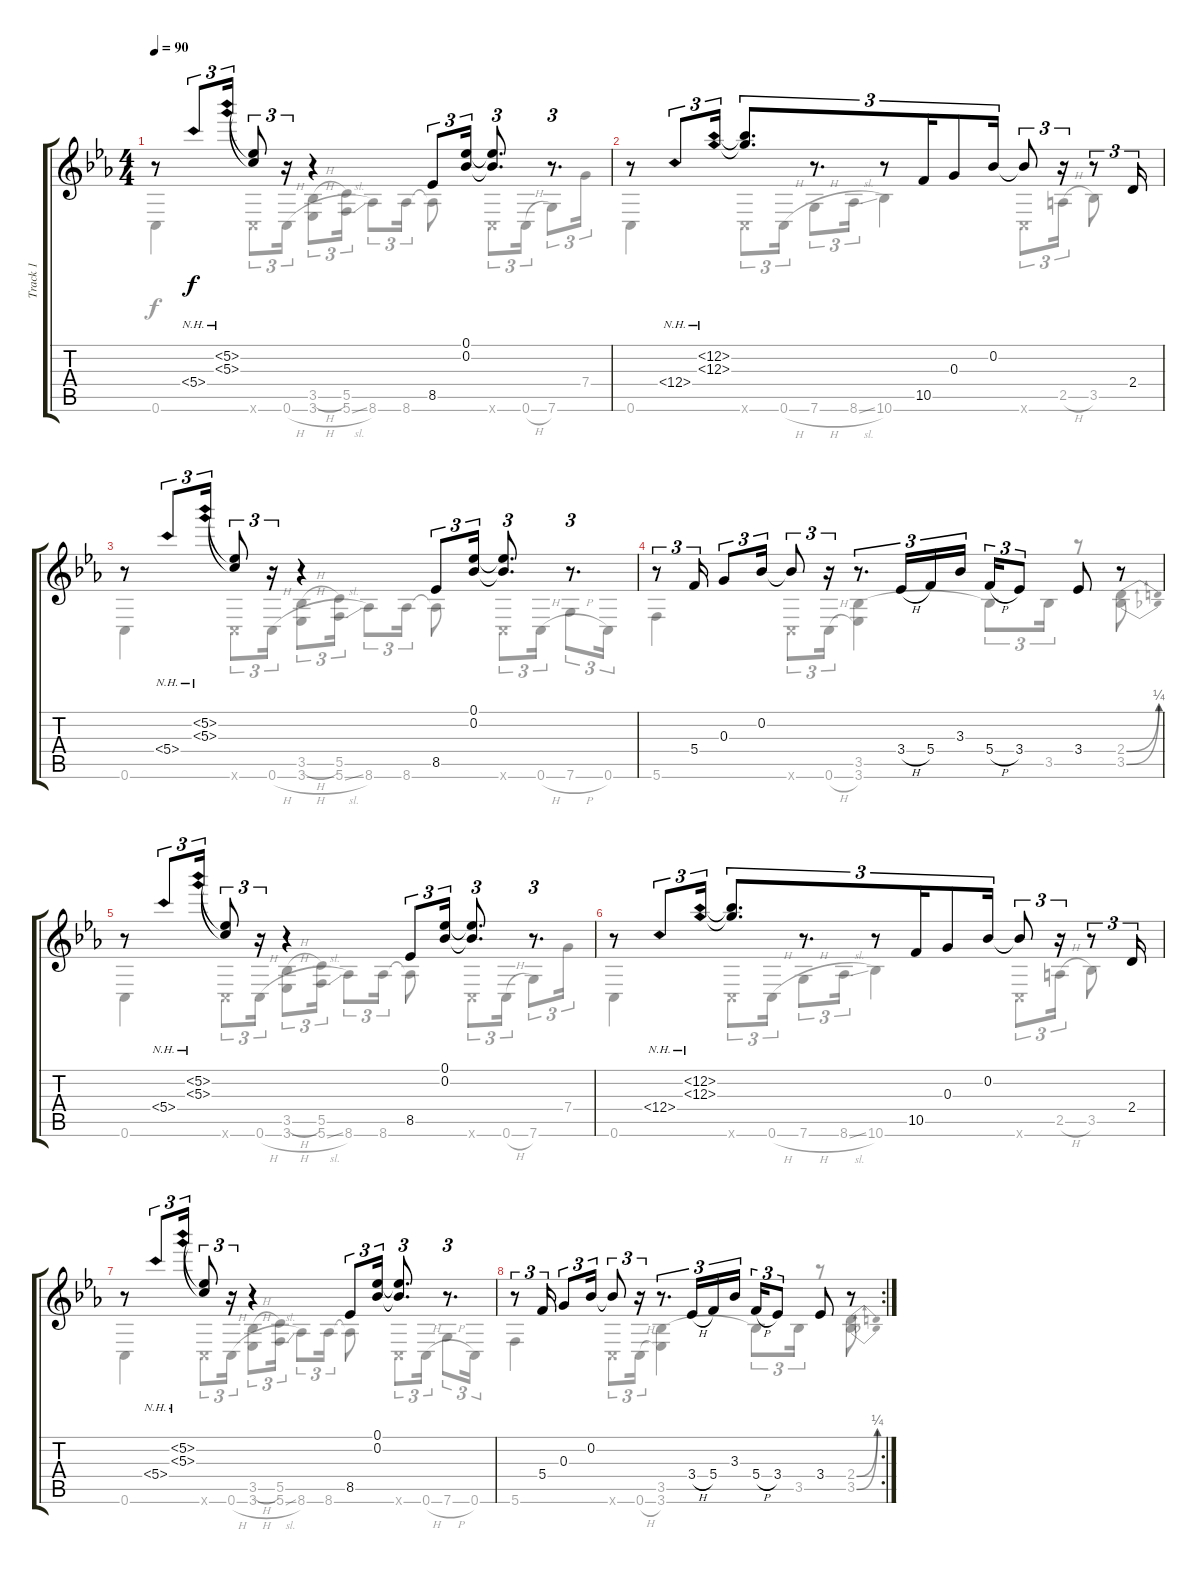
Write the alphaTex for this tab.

\track ("Track 1" "Track 1") {instrument acousticguitarsteel}
\staff {score tabs}
\tuning (Eb4 Bb3 G3 C3 G2 C2) {hide}
\voice
\ts (4 4)
\tempo 90
\clef g2
\ks cminor
r.8{dy f} 5.4{nh}.8{tu (3 2)} (5.2{nh} 5.3{nh}).16{tu (3 2)} (5.2{t} 5.3{t}).8{tu (3 2)} r.16{tu (3 2)} r.4 8.5.8{tu (3 2)} (0.1 0.2).16{tu (3 2)} (0.1{t} 0.2{t}).8{d tu (3 2)} r.8{d tu (3 2)} |
r.8 12.4{nh}.8{tu (3 2)} (12.2{nh} 12.3{nh}).16{tu (3 2)} (12.2{t} 12.3{t}).8{d tu (3 2)} r.8{d tu (3 2)} r.8{tu (3 2)} 10.5.16{tu (3 2)} 0.3.8{tu (3 2)} 0.2.16{tu (3 2)} 0.2{t}.8{tu (3 2)} r.16{tu (3 2)} r.8{tu (3 2)} 2.4.16{tu (3 2)} |
r.8 5.4{nh}.8{tu (3 2)} (5.2{nh} 5.3{nh}).16{tu (3 2)} (5.2{t} 5.3{t}).8{tu (3 2)} r.16{tu (3 2)} r.4 8.5.8{tu (3 2)} (0.1 0.2).16{tu (3 2)} (0.1{t} 0.2{t}).8{d tu (3 2)} r.8{d tu (3 2)} |
r.8{tu (3 2)} 5.4.16{tu (3 2)} 0.3.8{tu (3 2)} 0.2.16{tu (3 2)} 0.2{t}.8{tu (3 2)} r.16{tu (3 2)} r.8{d tu (3 2)} 3.4{h}.16{tu (3 2)} 5.4.16{tu (3 2)} 3.3.16{tu (3 2) beam splitsecondary} 5.4{h}.16{tu (3 2)} 3.4.8{tu (3 2)} 3.4.8 r.8 |
r.8 5.4{nh}.8{tu (3 2)} (5.2{nh} 5.3{nh}).16{tu (3 2)} (5.2{t} 5.3{t}).8{tu (3 2)} r.16{tu (3 2)} r.4 8.5.8{tu (3 2)} (0.1 0.2).16{tu (3 2)} (0.1{t} 0.2{t}).8{d tu (3 2)} r.8{d tu (3 2)} |
r.8 12.4{nh}.8{tu (3 2)} (12.2{nh} 12.3{nh}).16{tu (3 2)} (12.2{t} 12.3{t}).8{d tu (3 2)} r.8{d tu (3 2)} r.8{tu (3 2)} 10.5.16{tu (3 2)} 0.3.8{tu (3 2)} 0.2.16{tu (3 2)} 0.2{t}.8{tu (3 2)} r.16{tu (3 2)} r.8{tu (3 2)} 2.4.16{tu (3 2)} |
r.8 5.4{nh}.8{tu (3 2)} (5.2{nh} 5.3{nh}).16{tu (3 2)} (5.2{t} 5.3{t}).8{tu (3 2)} r.16{tu (3 2)} r.4 8.5.8{tu (3 2)} (0.1 0.2).16{tu (3 2)} (0.1{t} 0.2{t}).8{d tu (3 2)} r.8{d tu (3 2)} |
\rc 2
r.8{tu (3 2)} 5.4.16{tu (3 2)} 0.3.8{tu (3 2)} 0.2.16{tu (3 2)} 0.2{t}.8{tu (3 2)} r.16{tu (3 2)} r.8{d tu (3 2)} 3.4{h}.16{tu (3 2)} 5.4.16{tu (3 2)} 3.3.16{tu (3 2) beam splitsecondary} 5.4{h}.16{tu (3 2)} 3.4.8{tu (3 2)} 3.4.8 r.8
\voice
\clef g2
\ottava regular
\simile none
\ks cminor
0.6.4{dy f} 0.6{x}.8{tu (3 2)} 0.6{h}.16{tu (3 2)} (3.5{h} 3.6{h}).8{tu (3 2)} (5.5 5.6{sl}).16{tu (3 2)} 8.6.8{tu (3 2)} 8.6.16{tu (3 2)} 8.6{t}.8 0.6{x}.8{tu (3 2)} 0.6{h}.16{tu (3 2)} 7.6.8{tu (3 2)} 7.4.16{tu (3 2)} |
0.6.4 0.6{x}.8{tu (3 2)} 0.6{h}.16{tu (3 2)} 7.6{h}.8{tu (3 2)} 8.6{sl}.16{tu (3 2)} 10.6.4 0.6{x}.8{tu (3 2)} 2.5{h}.16{tu (3 2)} 3.5.8 |
0.6.4 0.6{x}.8{tu (3 2)} 0.6{h}.16{tu (3 2)} (3.5{h} 3.6{h}).8{tu (3 2)} (5.5 5.6{sl}).16{tu (3 2)} 8.6.8{tu (3 2)} 8.6.16{tu (3 2)} 8.6{t}.8 0.6{x}.8{tu (3 2)} 0.6{h}.16{tu (3 2)} 7.6{h}.8{tu (3 2)} 0.6.16{tu (3 2)} |
5.6.4 0.6{x}.8{tu (3 2)} 0.6{h}.16{tu (3 2)} (3.5 3.6).4 3.5{t}.8{tu (3 2)} 3.5.16{tu (3 2)} r.8 (2.4{be (bend 0 0 60 1)} 3.5{be (bend 0 0 60 1)}).8 |
0.6.4 0.6{x}.8{tu (3 2)} 0.6{h}.16{tu (3 2)} (3.5{h} 3.6{h}).8{tu (3 2)} (5.5 5.6{sl}).16{tu (3 2)} 8.6.8{tu (3 2)} 8.6.16{tu (3 2)} 8.6{t}.8 0.6{x}.8{tu (3 2)} 0.6{h}.16{tu (3 2)} 7.6.8{tu (3 2)} 7.4.16{tu (3 2)} |
0.6.4 0.6{x}.8{tu (3 2)} 0.6{h}.16{tu (3 2)} 7.6{h}.8{tu (3 2)} 8.6{sl}.16{tu (3 2)} 10.6.4 0.6{x}.8{tu (3 2)} 2.5{h}.16{tu (3 2)} 3.5.8 |
0.6.4 0.6{x}.8{tu (3 2)} 0.6{h}.16{tu (3 2)} (3.5{h} 3.6{h}).8{tu (3 2)} (5.5 5.6{sl}).16{tu (3 2)} 8.6.8{tu (3 2)} 8.6.16{tu (3 2)} 8.6{t}.8 0.6{x}.8{tu (3 2)} 0.6{h}.16{tu (3 2)} 7.6{h}.8{tu (3 2)} 0.6.16{tu (3 2)} |
5.6.4 0.6{x}.8{tu (3 2)} 0.6{h}.16{tu (3 2)} (3.5 3.6).4 3.5{t}.8{tu (3 2)} 3.5.16{tu (3 2)} r.8 (2.4{be (bend 0 0 60 1)} 3.5{be (bend 0 0 60 1)}).8
